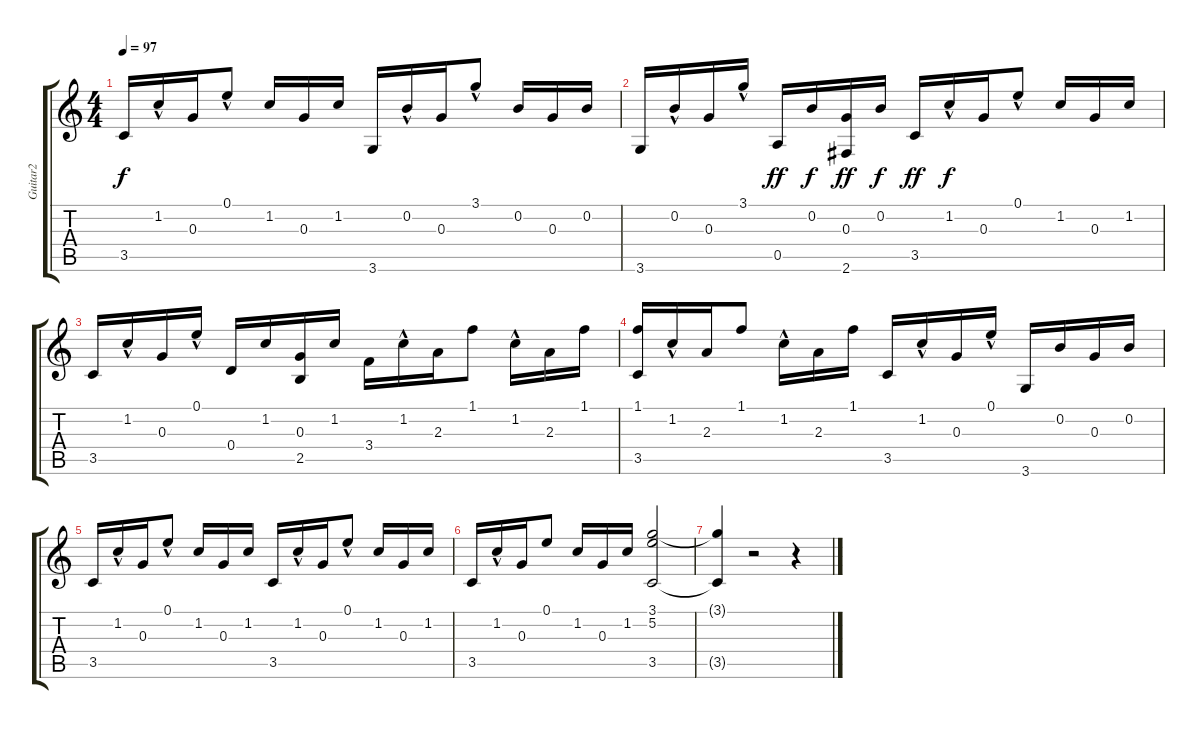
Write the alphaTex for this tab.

\track ("Guitar2" "Guitar2") {instrument acousticguitarsteel}
\staff {score tabs}
\tuning (E4 B3 G3 D3 A2 E2) {hide}
\ts (4 4)
\tempo 97
\clef g2
\ks c
3.5.16{dy f} 1.2{hac}.16 0.3.16 0.1{hac}.8 1.2.16 0.3.16 1.2.16 3.6.16 0.2{hac}.16 0.3.16 3.1{hac}.8 0.2.16 0.3.16 0.2.16 |
3.6.16 0.2{hac}.16 0.3.16 3.1{hac}.16 0.5.16{dy ff} 0.2.16{dy f} (0.3 2.6).16{dy ff} 0.2.16{dy f} 3.5.16{dy ff} 1.2{hac}.16{dy f} 0.3.16 0.1{hac}.8 1.2.16 0.3.16 1.2.16 |
3.5.16 1.2{hac}.16 0.3.16 0.1{hac}.16 0.4.16 1.2.16 (0.3 2.5).16 1.2.16 3.4.16 1.2{hac}.16 2.3.16 1.1.8 1.2{hac}.16 2.3.16 1.1.16 |
(1.1 3.5).16 1.2{hac}.16 2.3.16 1.1.8 1.2{hac}.16 2.3.16 1.1.16 3.5.16 1.2{hac}.16 0.3.16 0.1{hac}.16 3.6.16 0.2.16 0.3.16 0.2.16 |
3.5.16 1.2{hac}.16 0.3.16 0.1{hac}.8 1.2.16 0.3.16 1.2.16 3.5.16 1.2{hac}.16 0.3.16 0.1{hac}.8 1.2.16 0.3.16 1.2.16 |
3.5.16 1.2{hac}.16 0.3.16 0.1.8 1.2.16 0.3.16 1.2.16 (3.1 5.2 3.5).2 |
(3.1{t} 3.5{t}).4 r.2 r.4
